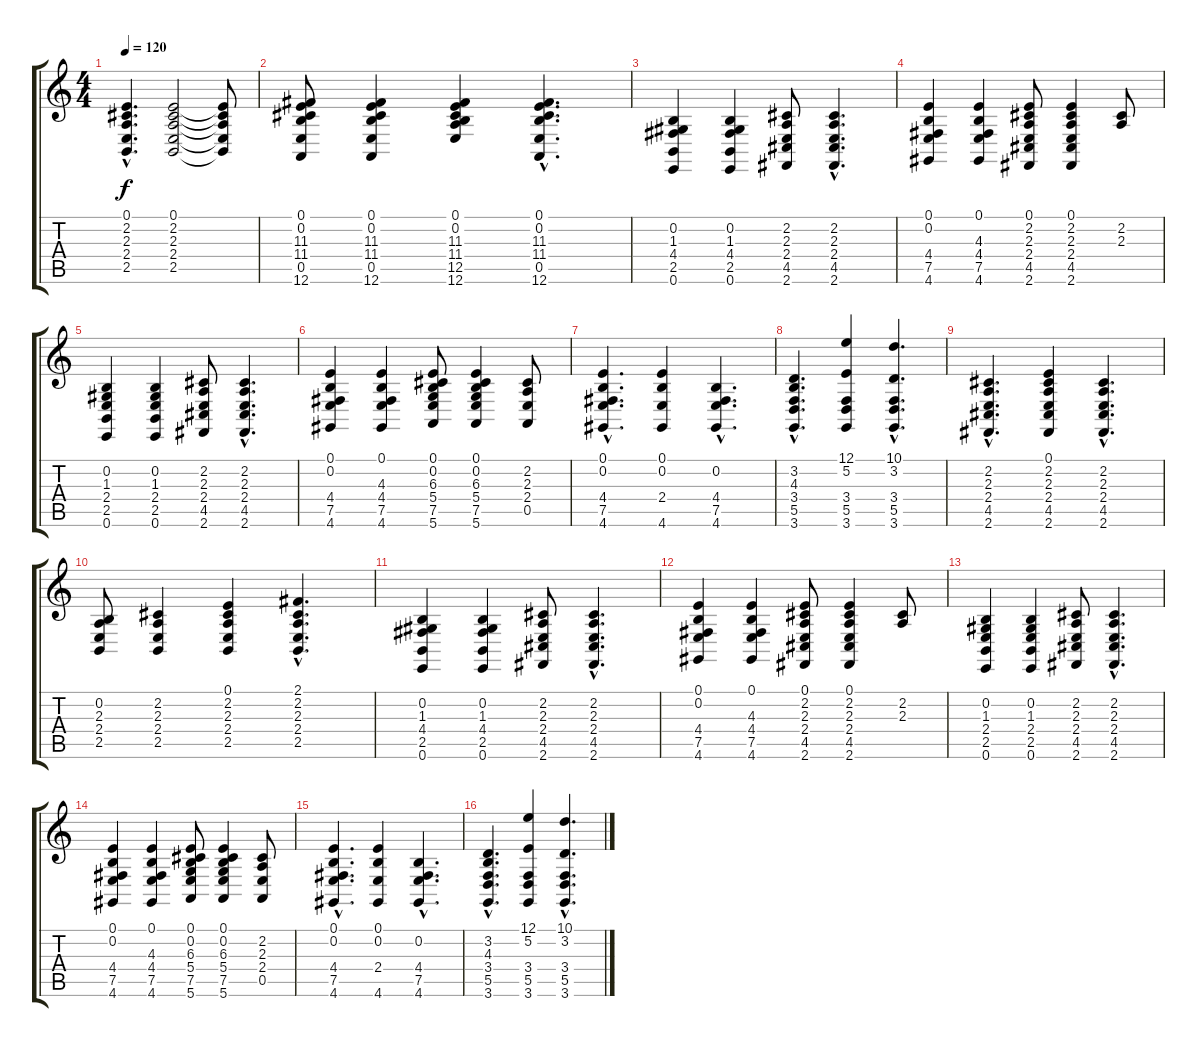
\track "" {instrument brightacousticpiano}
\staff {score tabs}
\tuning (E4 B3 G3 D3 A2 E2) {hide}
\ts (4 4)
\tempo 120
\clef g2
\ks c
(0.1{hac} 2.2{hac} 2.3{hac} 2.4{hac} 2.5{hac}).4{d dy f} (0.1 2.2 2.3 2.4 2.5).2 (0.1{t} 2.2{t} 2.3{t} 2.4{t} 2.5{t}).8 |
(0.1 0.2 11.3 11.4 0.5 12.6).8 (0.1 0.2 11.3 11.4 0.5 12.6).4 (0.1 0.2 11.3 11.4 12.5 12.6).4 (0.1{hac} 0.2{hac} 11.3{hac} 11.4{hac} 0.5{hac} 12.6{hac}).4{d} |
(0.2 1.3 4.4 2.5 0.6).4 (0.2 1.3 4.4 2.5 0.6).4 (2.2 2.3 2.4 4.5 2.6).8 (2.2{hac} 2.3{hac} 2.4{hac} 4.5{hac} 2.6{hac}).4{d} |
(0.1 0.2 4.4 7.5 4.6).4 (0.1 4.3 4.4 7.5 4.6).4 (0.1 2.2 2.3 2.4 4.5 2.6).8 (0.1 2.2 2.3 2.4 4.5 2.6).4 (2.2 2.3).8 |
(0.2 1.3 2.4 2.5 0.6).4 (0.2 1.3 2.4 2.5 0.6).4 (2.2 2.3 2.4 4.5 2.6).8 (2.2{hac} 2.3{hac} 2.4{hac} 4.5{hac} 2.6{hac}).4{d} |
(0.1 0.2 4.4 7.5 4.6).4 (0.1 4.3 4.4 7.5 4.6).4 (0.1 0.2 6.3 5.4 7.5 5.6).8 (0.1 0.2 6.3 5.4 7.5 5.6).4 (2.2 2.3 2.4 0.5).8 |
(0.1{hac} 0.2{hac} 4.4{hac} 7.5{hac} 4.6{hac}).4{d} (0.1 0.2 2.4 4.6).4 (0.2{hac} 4.4{hac} 7.5{hac} 4.6{hac}).4{d} |
(3.2{hac} 4.3{hac} 3.4{hac} 5.5{hac} 3.6{hac}).4{d} (12.1 5.2 3.4 5.5 3.6).4 (10.1{hac} 3.2{hac} 3.4{hac} 5.5{hac} 3.6{hac}).4{d} |
(2.2{hac} 2.3{hac} 2.4{hac} 4.5{hac} 2.6{hac}).4{d} (0.1 2.2 2.3 2.4 4.5 2.6).4 (2.2{hac} 2.3{hac} 2.4{hac} 4.5{hac} 2.6{hac}).4{d} |
(0.2 2.3 2.4 2.5).8 (2.2 2.3 2.4 2.5).4 (0.1 2.2 2.3 2.4 2.5).4 (2.1{hac} 2.2{hac} 2.3{hac} 2.4{hac} 2.5{hac}).4{d} |
(0.2 1.3 4.4 2.5 0.6).4 (0.2 1.3 4.4 2.5 0.6).4 (2.2 2.3 2.4 4.5 2.6).8 (2.2{hac} 2.3{hac} 2.4{hac} 4.5{hac} 2.6{hac}).4{d} |
(0.1 0.2 4.4 7.5 4.6).4 (0.1 4.3 4.4 7.5 4.6).4 (0.1 2.2 2.3 2.4 4.5 2.6).8 (0.1 2.2 2.3 2.4 4.5 2.6).4 (2.2 2.3).8 |
(0.2 1.3 2.4 2.5 0.6).4 (0.2 1.3 2.4 2.5 0.6).4 (2.2 2.3 2.4 4.5 2.6).8 (2.2{hac} 2.3{hac} 2.4{hac} 4.5{hac} 2.6{hac}).4{d} |
(0.1 0.2 4.4 7.5 4.6).4 (0.1 4.3 4.4 7.5 4.6).4 (0.1 0.2 6.3 5.4 7.5 5.6).8 (0.1 0.2 6.3 5.4 7.5 5.6).4 (2.2 2.3 2.4 0.5).8 |
(0.1{hac} 0.2{hac} 4.4{hac} 7.5{hac} 4.6{hac}).4{d} (0.1 0.2 2.4 4.6).4 (0.2{hac} 4.4{hac} 7.5{hac} 4.6{hac}).4{d} |
(3.2{hac} 4.3{hac} 3.4{hac} 5.5{hac} 3.6{hac}).4{d} (12.1 5.2 3.4 5.5 3.6).4 (10.1{hac} 3.2{hac} 3.4{hac} 5.5{hac} 3.6{hac}).4{d}
